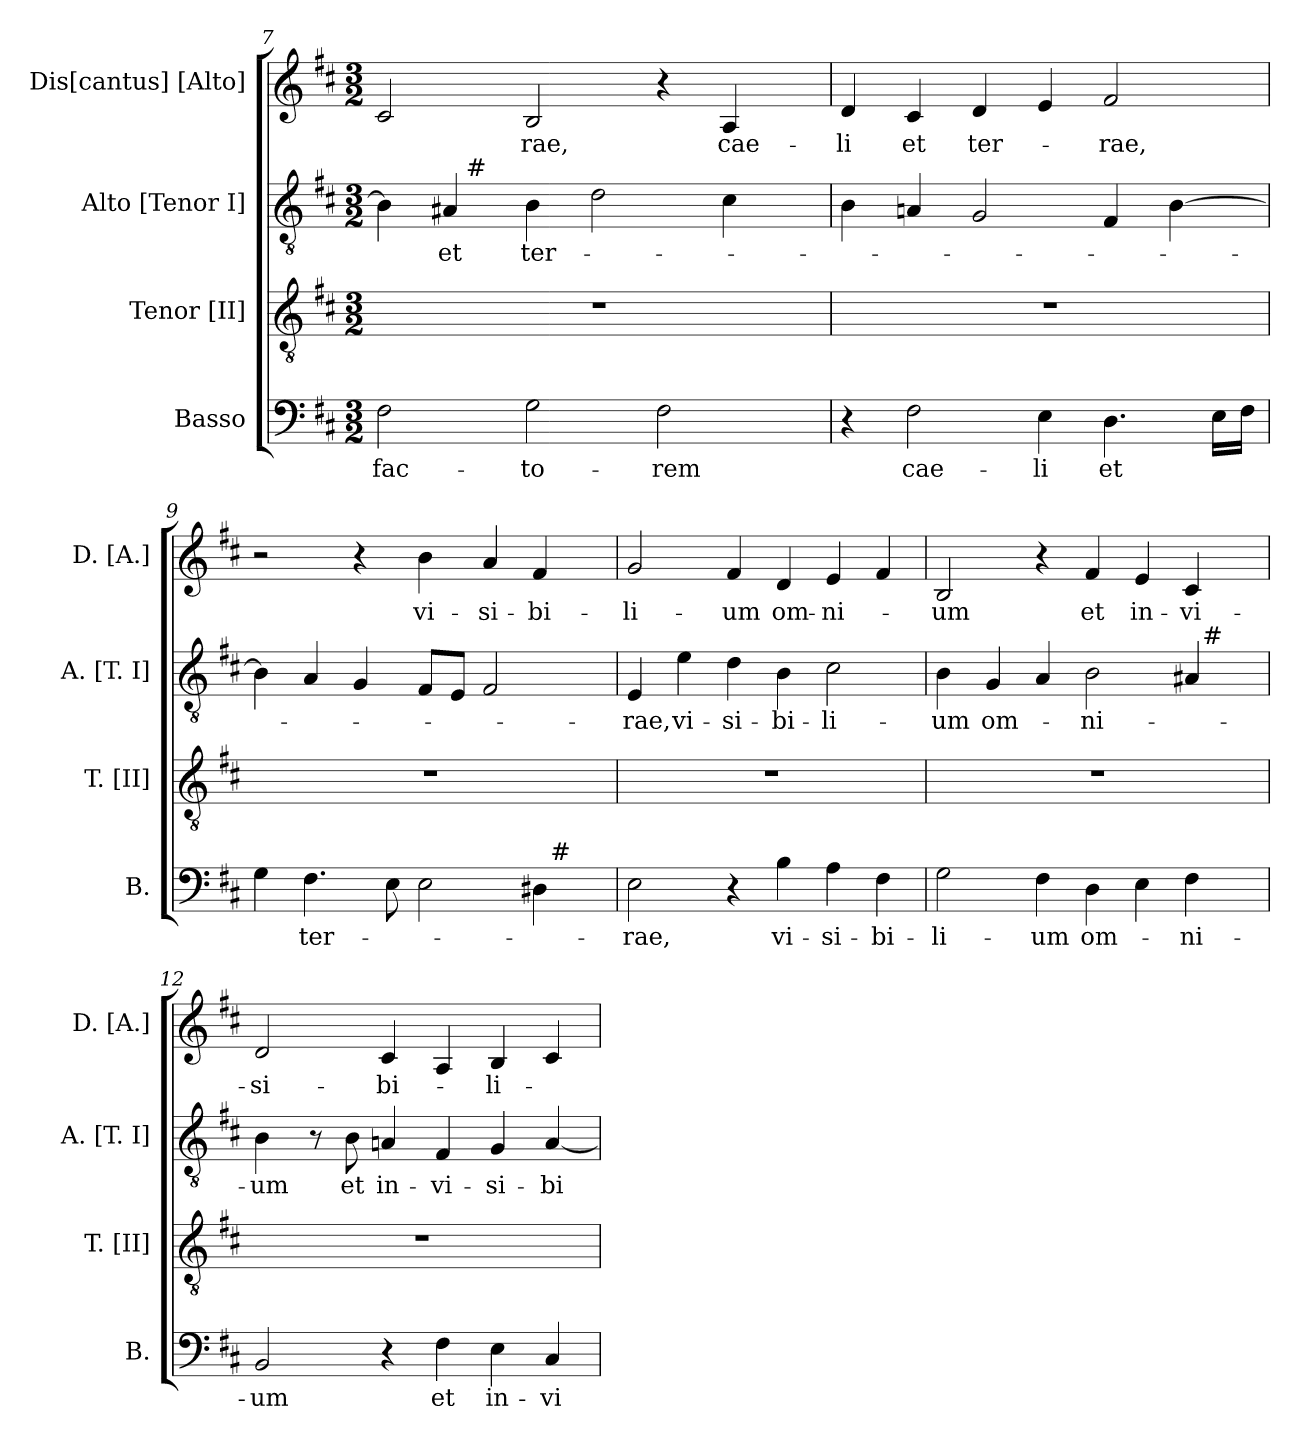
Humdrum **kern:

**kern	**text	**kern	**kern	**text	**kern	**text
*part4	*part4	*part3	*part2	*part2	*part1	*part1
*staff4	*staff4	*staff3	*staff2	*staff2	*staff1	*staff1
*I"Basso	*	*I"Tenor [II]	*I"Alto [Tenor I]	*	*I"Dis[cantus] [Alto]	*
*I'B.	*	*I'T. [II]	*I'A. [T. I]	*	*I'D. [A.]	*
*clefF4	*	*clefGv2	*clefGv2	*	*clefG2	*
*	*	*ITrd7c12	*ITrd7c12	*	*	*
*k[f#c#]	*	*k[f#c#]	*k[f#c#]	*	*k[f#c#]	*
*D:	*	*D:	*D:	*	*D:	*
*M3/2	*	*M3/2	*M3/2	*	*M3/2	*
=7	=7	=7	=7	=7	=7	=7
!	!LO:LY:b:color=#000000	!LO:N:vis=1	!	!	!	!
*	*	*	*^	*	*	*
2F#i\	fac-	1.r	4BBi\]	4ryy	.	2c#i/	.
!	!	!	!	!	!LO:LY:b:color=#000000	!	!
.	.	.	4AA#i/	32ryy	et	.	.
.	.	.	.	256ryy	.	.	.
!	!	!	!	!LO:TX:a:t=#	!	!	!
.	.	.	.	1ryy	.	.	.
!	!LO:LY:b:color=#000000	!	!	!	!	!	!
!	!	!	!	!	!LO:LY:b:color=#000000	!	!
!	!	!	!	!	!	!	!LO:LY:b:color=#000000
2Gi\	-to-	.	4BBi\	.	ter-	2Bi/	-rae,
.	.	.	2Di\	.	.	.	.
!	!LO:LY:b:color=#000000	!	!	!	!	!	!
2F#i\	-rem	.	.	.	.	4r	.
!	!	!	!	!	!	!	!LO:LY:b:color=#000000
.	.	.	4C#i\	.	.	4Ai/	cae-
.	.	.	.	8ryy	.	.	.
.	.	.	.	16ryy	.	.	.
.	.	.	.	64..ryy	.	.	.
=8	=8	=8	=8	=8	=8	=8	=8
!	!	!LO:N:vis=1	!	!	!	!	!
*	*	*	*v	*v	*	*	*
*	*	*	*^	*	*	*
!	!	!	!	!	!	!	!LO:LY:b:color=#000000
*	*	*	*v	*v	*	*	*
4r	.	1.r	4BBi\	.	4di/	-li
!	!LO:LY:b:color=#000000	!	!	!	!	!
!	!	!	!	!	!	!LO:LY:b:color=#000000
2F#i\	cae-	.	4AAni/	.	4c#i/	et
!	!	!	!	!	!	!LO:LY:b:color=#000000
.	.	.	2GGi/	.	4di/	ter-
!	!LO:LY:b:color=#000000	!	!	!	!	!
4Ei\	-li	.	.	.	4ei/	.
!	!LO:LY:b:color=#000000	!	!	!	!	!
!	!	!	!	!	!	!LO:LY:b:color=#000000
4.Di\	et	.	4FF#i/	.	2f#i/	-rae,
.	.	.	[>4BBi\	.	.	.
16Ei\LL	.	.	.	.	.	.
16F#i\JJ	.	.	.	.	.	.
=9	=9	=9	=9	=9	=9	=9
!	!	!LO:N:vis=1	!	!	!	!
*^	*	*	*	*	*	*
4Gi\	1ryy	.	1.r	4BBi\]	.	2r	.
!	!	!LO:LY:b:color=#000000	!	!	!	!	!
4.F#i\	.	ter-	.	4AAi/	.	.	.
.	.	.	.	4GGi/	.	4r	.
8Ei\	.	.	.	.	.	.	.
!	!	!	!	!	!	!	!LO:LY:b:color=#000000
2Ei\	.	.	.	8FF#i/L	.	4bi\	vi-
.	.	.	.	8EEi/J	.	.	.
!	!	!	!	!	!	!	!LO:LY:b:color=#000000
.	4ryy	.	.	2FF#i/	.	4ai/	-si-
!	!	!	!	!	!	!	!LO:LY:b:color=#000000
4D#i\	32ryy	.	.	.	.	4f#i/	-bi-
.	256ryy	.	.	.	.	.	.
!	!LO:TX:a:t=#	!	!	!	!	!	!
.	8ryy	.	.	.	.	.	.
.	16ryy	.	.	.	.	.	.
.	64..ryy	.	.	.	.	.	.
*v	*v	*	*	*	*	*	*
=10	=10	=10	=10	=10	=10	=10
*^	*	*	*	*	*	*
!	!	!LO:LY:b:color=#000000	!LO:N:vis=1	!	!	!	!
*v	*v	*	*	*	*	*	*
*^	*	*	*	*	*	*
!	!	!	!	!	!LO:LY:b:color=#000000	!	!
*v	*v	*	*	*	*	*	*
*^	*	*	*	*	*	*
!	!	!	!	!	!	!	!LO:LY:b:color=#000000
*v	*v	*	*	*	*	*	*
2Ei\	-rae,	1.r	4EEi/	-rae,	2gi/	-li-
!	!	!	!	!LO:LY:b:color=#000000	!	!
.	.	.	4Ei\	vi-	.	.
!	!	!	!	!LO:LY:b:color=#000000	!	!
!	!	!	!	!	!	!LO:LY:b:color=#000000
4r	.	.	4Di\	-si-	4f#i/	-um
!	!LO:LY:b:color=#000000	!	!	!	!	!
!	!	!	!	!LO:LY:b:color=#000000	!	!
!	!	!	!	!	!	!LO:LY:b:color=#000000
4Bi\	vi-	.	4BBi\	-bi-	4di/	om-
!	!LO:LY:b:color=#000000	!	!	!	!	!
!	!	!	!	!LO:LY:b:color=#000000	!	!
!	!	!	!	!	!	!LO:LY:b:color=#000000
4Ai\	-si-	.	2C#i\	-li-	4ei/	-ni-
!	!LO:LY:b:color=#000000	!	!	!	!	!
4F#i\	-bi-	.	.	.	4f#i/	.
=11	=11	=11	=11	=11	=11	=11
!	!LO:LY:b:color=#000000	!LO:N:vis=1	!	!	!	!
!	!	!	!	!LO:LY:b:color=#000000	!	!
!	!	!	!	!	!	!LO:LY:b:color=#000000
*	*	*	*^	*	*	*
2Gi\	-li-	1.r	4BBi\	1ryy	-um	2Bi/	-um
!	!	!	!	!	!LO:LY:b:color=#000000	!	!
.	.	.	4GGi/	.	om-	.	.
!	!LO:LY:b:color=#000000	!	!	!	!	!	!
4F#i\	-um	.	4AAi/	.	.	4r	.
!	!LO:LY:b:color=#000000	!	!	!	!	!	!
!	!	!	!	!	!LO:LY:b:color=#000000	!	!
!	!	!	!	!	!	!	!LO:LY:b:color=#000000
4Di\	om-	.	2BBi\	.	-ni-	4f#i/	et
!	!	!	!	!	!	!	!LO:LY:b:color=#000000
4Ei\	.	.	.	4ryy	.	4ei/	in-
!	!LO:LY:b:color=#000000	!	!	!	!	!	!
!	!	!	!	!	!	!	!LO:LY:b:color=#000000
4F#i\	-ni-	.	4AA#i/	32ryy	.	4c#i/	-vi-
.	.	.	.	256ryy	.	.	.
!	!	!	!	!LO:TX:a:t=#	!	!	!
.	.	.	.	8ryy	.	.	.
.	.	.	.	16ryy	.	.	.
.	.	.	.	64..ryy	.	.	.
*	*	*	*v	*v	*	*	*
!!LO:LB:g=z
=12	=12	=12	=12	=12	=12	=12
*	*	*	*^	*	*	*
!	!LO:LY:b:color=#000000	!LO:N:vis=1	!	!	!	!	!
*	*	*	*v	*v	*	*	*
*	*	*	*^	*	*	*
!	!	!	!	!	!LO:LY:b:color=#000000	!	!
*	*	*	*v	*v	*	*	*
*	*	*	*^	*	*	*
!	!	!	!	!	!	!	!LO:LY:b:color=#000000
*	*	*	*v	*v	*	*	*
2BBi/	-um	1.r	4BBi\	-um	2di/	-si-
.	.	.	8r	.	.	.
!	!	!	!	!LO:LY:b:color=#000000	!	!
.	.	.	8BBi\	et	.	.
!	!	!	!	!LO:LY:b:color=#000000	!	!
!	!	!	!	!	!	!LO:LY:b:color=#000000
4r	.	.	4AAni/	in-	4c#i/	-bi-
!	!LO:LY:b:color=#000000	!	!	!	!	!
!	!	!	!	!LO:LY:b:color=#000000	!	!
4F#i\	et	.	4FF#i/	-vi-	4Ai/	.
!	!LO:LY:b:color=#000000	!	!	!	!	!
!	!	!	!	!LO:LY:b:color=#000000	!	!
!	!	!	!	!	!	!LO:LY:b:color=#000000
4Ei\	in-	.	4GGi/	-si-	4Bi/	-li-
!	!LO:LY:b:color=#000000	!	!	!	!	!
!	!	!	!	!LO:LY:b:color=#000000	!	!
4C#i/	-vi-	.	[<4AAi/	-bi-	4c#i/	.
=	=	=	=	=	=	=
*-	*-	*-	*-	*-	*-	*-
